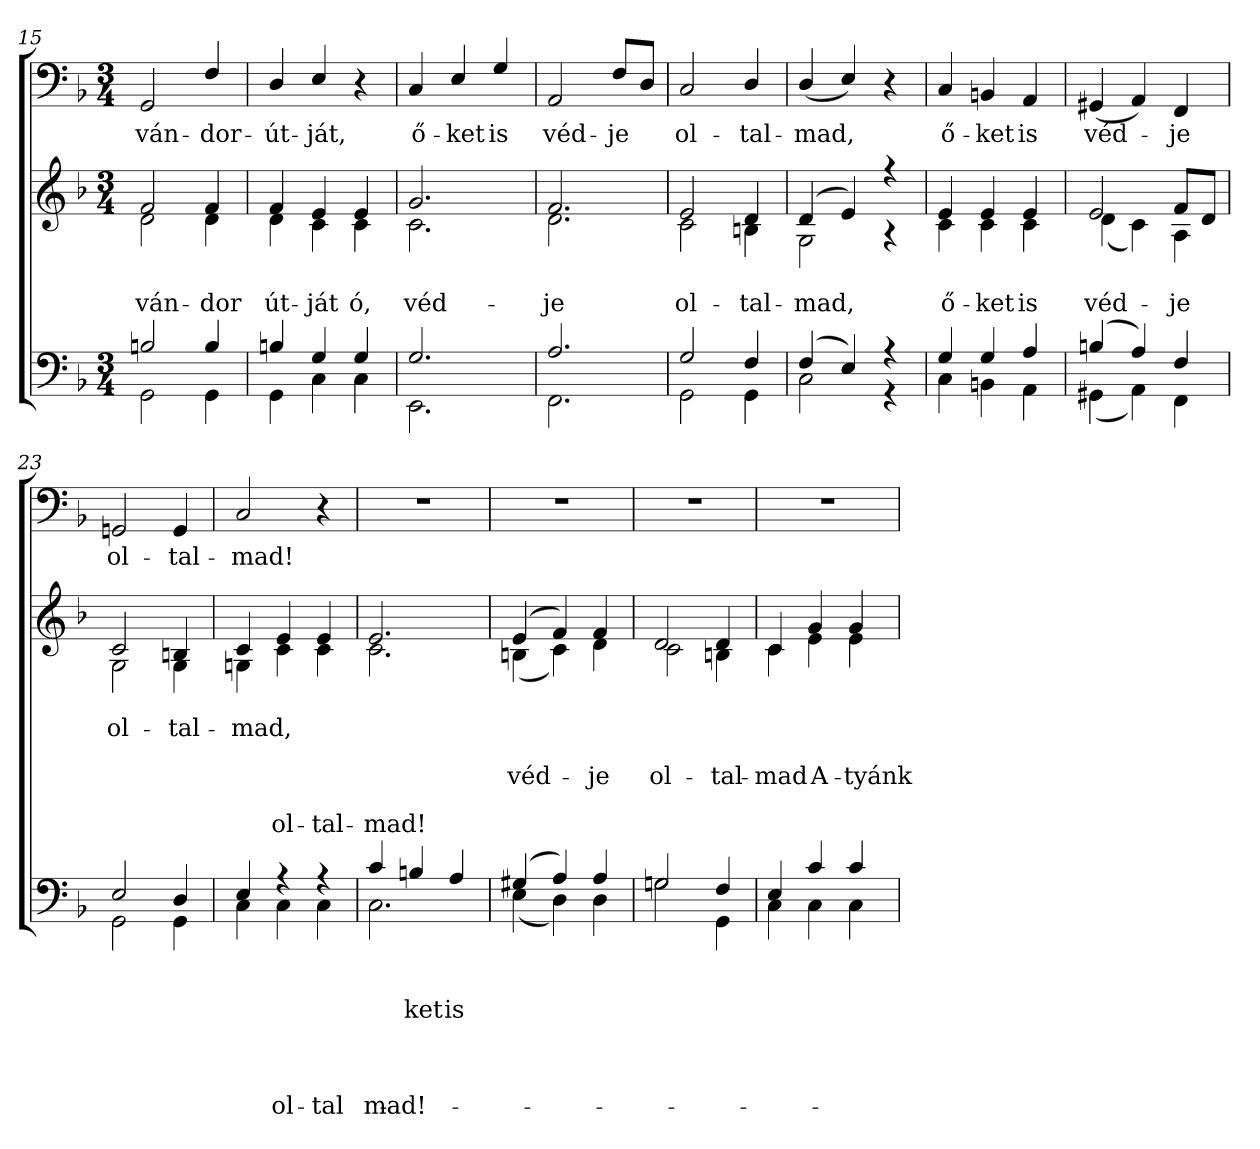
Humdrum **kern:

**kern	**text	**text	**text	**text	**text	**text	**text	**kern	**text	**text	**text	**text	**text	**text	**kern	**text
*part3	*part3	*part3	*part3	*part3	*part3	*part3	*part3	*part2	*part2	*part2	*part2	*part2	*part2	*part2	*part1	*part1
*staff3	*staff3	*staff3	*staff3	*staff3	*staff3	*staff3	*staff3	*staff2	*staff2	*staff2	*staff2	*staff2	*staff2	*staff2	*staff1	*staff1
!!LO:LB:g=z
*clefF4	*	*	*	*	*	*	*	*clefG2	*	*	*	*	*	*	*clefF4	*
*k[b-]	*	*	*	*	*	*	*	*k[b-]	*	*	*	*	*	*	*k[b-]	*
*d:	*	*	*	*	*	*	*	*d:	*	*	*	*	*	*	*d:	*
*M3/4	*	*	*	*	*	*	*	*M3/4	*	*	*	*	*	*	*M3/4	*
=15	=15	=15	=15	=15	=15	=15	=15	=15	=15	=15	=15	=15	=15	=15	=15	=15
*^	*	*	*	*	*	*	*	*^	*	*	*	*	*	*	*	*
!	!	!	!	!	!	!	!	!	!	!	!	!LO:LY:b	!	!	!	!	!	!
!	!	!	!	!	!	!	!	!	!	!	!	!	!	!	!	!	!	!LO:LY:b
2Bn/	2GG\	.	.	.	.	.	.	.	2f/	2d\	.	ván-	.	.	.	.	2GG/	ván-
!	!	!	!	!	!	!	!	!	!	!	!	!LO:LY:b	!	!	!	!	!	!
!	!	!	!	!	!	!	!	!	!	!	!	!	!	!	!	!	!	!LO:LY:b
4B/	4GG\	.	.	.	.	.	.	.	4f/	4d\	.	-dor	.	.	.	.	4F/	-dor-
=16	=16	=16	=16	=16	=16	=16	=16	=16	=16	=16	=16	=16	=16	=16	=16	=16	=16	=16
!	!	!	!	!	!	!	!	!	!	!	!	!LO:LY:b	!	!	!	!	!	!
!	!	!	!	!	!	!	!	!	!	!	!	!	!	!	!	!	!	!LO:LY:b
4Bn/	4GG\	.	.	.	.	.	.	.	4f/	4d\	.	út-	.	.	.	.	4D/	-út-
!	!	!	!	!	!	!	!	!	!	!	!	!LO:LY:b	!	!	!	!	!	!
!	!	!	!	!	!	!	!	!	!	!	!	!	!	!	!	!	!	!LO:LY:b
4G/	4C\	.	.	.	.	.	.	.	4e/	4c\	.	-ját	.	.	.	.	4E/	-ját,
!	!	!	!	!	!	!	!	!	!	!	!	!LO:LY:b	!	!	!	!	!	!
4G/	4C\	.	.	.	.	.	.	.	4e/	4c\	.	ó,	.	.	.	.	4r	.
=17	=17	=17	=17	=17	=17	=17	=17	=17	=17	=17	=17	=17	=17	=17	=17	=17	=17	=17
!	!	!	!	!	!	!	!	!	!	!	!	!LO:LY:b	!	!	!	!	!	!
!	!	!	!	!	!	!	!	!	!	!	!	!	!	!	!	!	!	!LO:LY:b
2.G/	2.EE\	.	.	.	.	.	.	.	2.g/	2.c\	.	véd-	.	.	.	.	4C/	ő-
!	!	!	!	!	!	!	!	!	!	!	!	!	!	!	!	!	!	!LO:LY:b
.	.	.	.	.	.	.	.	.	.	.	.	.	.	.	.	.	4E/	-ket
!	!	!	!	!	!	!	!	!	!	!	!	!	!	!	!	!	!	!LO:LY:b
.	.	.	.	.	.	.	.	.	.	.	.	.	.	.	.	.	4G/	is
=18	=18	=18	=18	=18	=18	=18	=18	=18	=18	=18	=18	=18	=18	=18	=18	=18	=18	=18
!	!	!	!	!	!	!	!	!	!	!	!	!LO:LY:b	!	!	!	!	!	!
!	!	!	!	!	!	!	!	!	!	!	!	!	!	!	!	!	!	!LO:LY:b
2.A/	2.FF\	.	.	.	.	.	.	.	2.f/	2.d\	.	-je	.	.	.	.	2AA/	véd-
!	!	!	!	!	!	!	!	!	!	!	!	!	!	!	!	!	!	!LO:LY:b
.	.	.	.	.	.	.	.	.	.	.	.	.	.	.	.	.	8F/L	-je
.	.	.	.	.	.	.	.	.	.	.	.	.	.	.	.	.	8D/J	.
=19	=19	=19	=19	=19	=19	=19	=19	=19	=19	=19	=19	=19	=19	=19	=19	=19	=19	=19
!	!	!	!	!	!	!	!	!	!	!	!	!LO:LY:b	!	!	!	!	!	!
!	!	!	!	!	!	!	!	!	!	!	!	!	!	!	!	!	!	!LO:LY:b
2G/	2GG\	.	.	.	.	.	.	.	2e/	2c\	.	ol-	.	.	.	.	2C/	ol-
!	!	!	!	!	!	!	!	!	!	!	!	!LO:LY:b	!	!	!	!	!	!
!	!	!	!	!	!	!	!	!	!	!	!	!	!	!	!	!	!	!LO:LY:b
4F/	4GG\	.	.	.	.	.	.	.	4d/	4Bn\	.	-tal-	.	.	.	.	4D/	-tal-
=20	=20	=20	=20	=20	=20	=20	=20	=20	=20	=20	=20	=20	=20	=20	=20	=20	=20	=20
!	!	!	!	!	!	!	!	!	!	!	!	!LO:LY:b	!	!	!	!	!	!
!	!	!	!	!	!	!	!	!	!	!	!	!	!	!	!	!	!	!LO:LY:b
(>4F/	2C\	.	.	.	.	.	.	.	(>4d/	2G\	.	-mad,	.	.	.	.	(>4D/	-mad,
4E/)	.	.	.	.	.	.	.	.	4e/)	.	.	.	.	.	.	.	4E/)	.
4r	4r	.	.	.	.	.	.	.	4r	4r	.	.	.	.	.	.	4r	.
=21	=21	=21	=21	=21	=21	=21	=21	=21	=21	=21	=21	=21	=21	=21	=21	=21	=21	=21
!	!	!	!	!	!	!	!	!	!	!	!	!LO:LY:b	!	!	!	!	!	!
!	!	!	!	!	!	!	!	!	!	!	!	!	!	!	!	!	!	!LO:LY:b
4G/	4C\	.	.	.	.	.	.	.	4e/	4c\	.	ő-	.	.	.	.	4C/	ő-
!	!	!	!	!	!	!	!	!	!	!	!	!LO:LY:b	!	!	!	!	!	!
!	!	!	!	!	!	!	!	!	!	!	!	!	!	!	!	!	!	!LO:LY:b
4G/	4BBn\	.	.	.	.	.	.	.	4e/	4c\	.	-ket	.	.	.	.	4BBn/	-ket
!	!	!	!	!	!	!	!	!	!	!	!	!LO:LY:b	!	!	!	!	!	!
!	!	!	!	!	!	!	!	!	!	!	!	!	!	!	!	!	!	!LO:LY:b
4A/	4AA\	.	.	.	.	.	.	.	4e/	4c\	.	is	.	.	.	.	4AA/	is
!!LO:LB:g=z
=22	=22	=22	=22	=22	=22	=22	=22	=22	=22	=22	=22	=22	=22	=22	=22	=22	=22	=22
!	!	!	!	!	!	!	!	!	!	!	!	!LO:LY:b	!	!	!	!	!	!
!	!	!	!	!	!	!	!	!	!	!	!	!	!	!	!	!	!	!LO:LY:b
(>4Bn/	(<4GG#X\	.	.	.	.	.	.	.	2e/	(<4d\	.	véd-	.	.	.	.	(>4GG#X/	véd-
4A/)	4AA\)	.	.	.	.	.	.	.	.	4c\)	.	.	.	.	.	.	4AA/)	.
!	!	!	!	!	!	!	!	!	!	!	!	!LO:LY:b	!	!	!	!	!	!
!	!	!	!	!	!	!	!	!	!	!	!	!	!	!	!	!	!	!LO:LY:b
4F/	4FF\	.	.	.	.	.	.	.	8f/L	4A\	.	-je	.	.	.	.	4FF/	-je
.	.	.	.	.	.	.	.	.	8d/J	.	.	.	.	.	.	.	.	.
=23	=23	=23	=23	=23	=23	=23	=23	=23	=23	=23	=23	=23	=23	=23	=23	=23	=23	=23
!	!	!	!	!	!	!	!	!	!	!	!	!LO:LY:b	!	!	!	!	!	!
!	!	!	!	!	!	!	!	!	!	!	!	!	!	!	!	!	!	!LO:LY:b
2E/	2GG\	.	.	.	.	.	.	.	2c/	2G\	.	ol-	.	.	.	.	2GGn/	ol-
!	!	!	!	!	!	!	!	!	!	!	!	!LO:LY:b	!	!	!	!	!	!
!	!	!	!	!	!	!	!	!	!	!	!	!	!	!	!	!	!	!LO:LY:b
4D/	4GG\	.	.	.	.	.	.	.	4Bn/	4G\	.	-tal-	.	.	.	.	4GG/	-tal-
=24	=24	=24	=24	=24	=24	=24	=24	=24	=24	=24	=24	=24	=24	=24	=24	=24	=24	=24
!	!	!	!	!	!	!	!	!	!	!	!	!LO:LY:b	!	!	!	!	!	!
!	!	!	!	!	!	!	!	!	!	!	!	!	!	!	!	!	!	!LO:LY:b
4E/	4C\	.	.	.	.	.	.	.	4c/	4Gn\	.	-mad,	.	.	.	.	2C/	-mad!
!	!	!	!	!	!	!	!	!LO:LY:b	!	!	!	!	!	!	!	!	!	!
!	!	!	!	!	!	!	!	!	!	!	!	!	!	!	!	!LO:LY:b	!	!
4rA	4C\	.	.	.	.	.	.	ol-	4e/	4c\	.	.	.	.	.	ol-	.	.
!	!	!	!	!	!	!	!	!LO:LY:b	!	!	!	!	!	!	!	!	!	!
!	!	!	!	!	!	!	!	!	!	!	!	!	!	!	!	!LO:LY:b	!	!
4rA	4C\	.	.	.	.	.	.	-tal-	4e/	4c\	.	.	.	.	.	-tal-	4r	.
=25	=25	=25	=25	=25	=25	=25	=25	=25	=25	=25	=25	=25	=25	=25	=25	=25	=25	=25
!	!	!	!	!LO:LY:a	!	!	!	!	!	!	!	!	!	!	!	!	!	!
!	!	!	!	!	!	!	!	!LO:LY:b	!	!	!	!	!	!	!	!	!	!
!	!	!	!	!	!	!	!	!	!	!	!	!	!	!	!	!LO:LY:b	!	!
4c/	2.C\	.	.	.	.	.	.	-mad!	2.e/	2.c\	.	.	.	.	.	-mad!	2.r	.
!	!	!	!	!LO:LY:a	!	!	!	!	!	!	!	!	!	!	!	!	!	!
4Bn/	.	.	.	-ket	.	.	.	.	.	.	.	.	.	.	.	.	.	.
!	!	!	!	!LO:LY:a	!	!	!	!	!	!	!	!	!	!	!	!	!	!
4A/	.	.	.	is	.	.	.	.	.	.	.	.	.	.	.	.	.	.
=26	=26	=26	=26	=26	=26	=26	=26	=26	=26	=26	=26	=26	=26	=26	=26	=26	=26	=26
!	!	!	!	!	!	!	!	!	!	!	!	!	!	!LO:LY:b	!	!	!	!
(>4G#X/	(<4E\	.	.	.	.	.	.	.	(>4e/	(<4Bn\	.	.	.	véd-	.	.	2.r	.
4A/)	4D\)	.	.	.	.	.	.	.	4f/)	4c\)	.	.	.	.	.	.	.	.
!	!	!	!	!	!	!	!	!	!	!	!	!	!	!LO:LY:b	!	!	!	!
4A/	4D\	.	.	.	.	.	.	.	4f/	4d\	.	.	.	-je	.	.	.	.
=27	=27	=27	=27	=27	=27	=27	=27	=27	=27	=27	=27	=27	=27	=27	=27	=27	=27	=27
!	!	!	!	!	!	!	!	!	!	!	!	!	!	!LO:LY:b	!	!	!	!
2Gn/	2G\	.	.	.	.	.	.	.	2d/	2c\	.	.	.	ol-	.	.	2.r	.
!	!	!	!	!	!	!	!	!	!	!	!	!	!	!LO:LY:b	!	!	!	!
4F/	4GG\	.	.	.	.	.	.	.	4d/	4Bn\	.	.	.	-tal-	.	.	.	.
=28	=28	=28	=28	=28	=28	=28	=28	=28	=28	=28	=28	=28	=28	=28	=28	=28	=28	=28
!	!	!	!	!	!	!	!	!	!	!	!	!	!	!LO:LY:b	!	!	!	!
4E/	4C\	.	.	.	.	.	.	.	4c/	4c\	.	.	.	-mad	.	.	2.r	.
!	!	!	!	!	!	!	!	!	!	!	!	!	!	!LO:LY:b	!	!	!	!
4c/	4C\	.	.	.	.	.	.	.	4g/	4e\	.	.	.	A-	.	.	.	.
!	!	!	!	!	!	!	!	!	!	!	!	!	!	!LO:LY:b	!	!	!	!
4c/	4C\	.	.	.	.	.	.	.	4g/	4e\	.	.	.	-tyánk	.	.	.	.
*v	*v	*	*	*	*	*	*	*	*	*	*	*	*	*	*	*	*	*
*	*	*	*	*	*	*	*	*v	*v	*	*	*	*	*	*	*	*
=	=	=	=	=	=	=	=	=	=	=	=	=	=	=	=	=
*-	*-	*-	*-	*-	*-	*-	*-	*-	*-	*-	*-	*-	*-	*-	*-	*-
